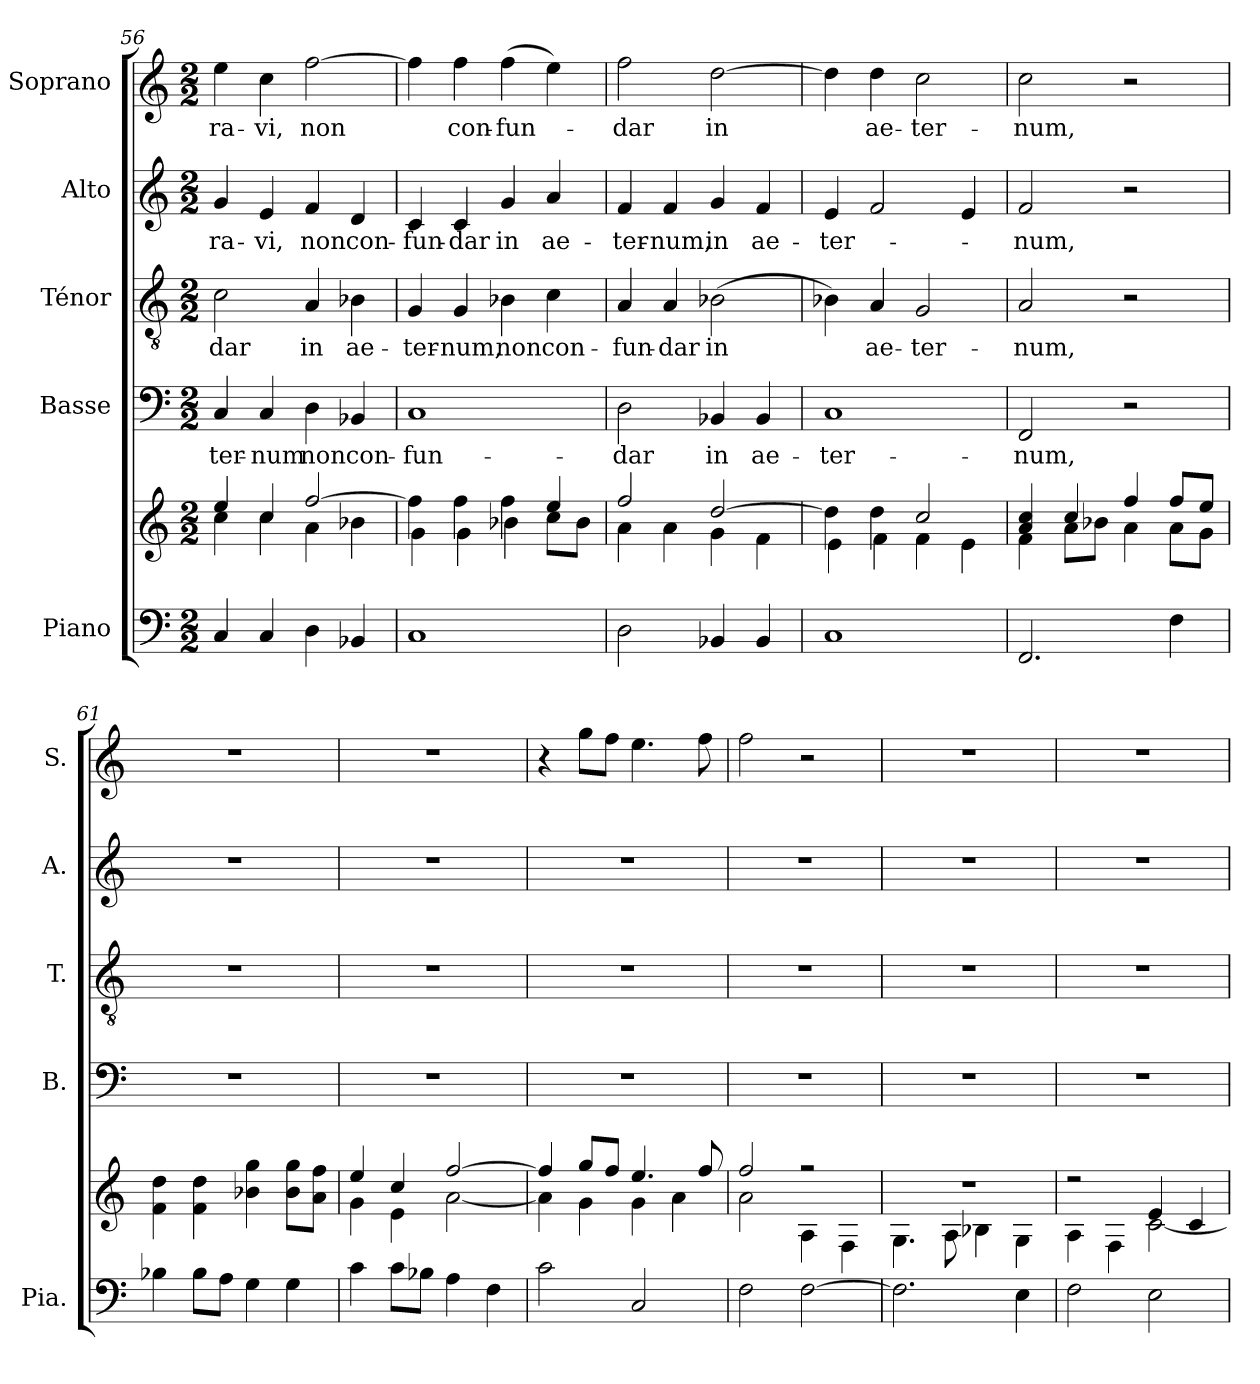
**kern	**kern	**kern	**text	**kern	**text	**kern	**text	**kern	**text
*part5	*part5	*part4	*part4	*part3	*part3	*part2	*part2	*part1	*part1
*staff6	*staff5	*staff4	*staff4	*staff3	*staff3	*staff2	*staff2	*staff1	*staff1
*I"Piano	*	*I"Basse	*	*I"Ténor	*	*I"Alto	*	*I"Soprano	*
*I'Pia.	*	*I'B.	*	*I'T.	*	*I'A.	*	*I'S.	*
!!LO:PB:g=z
*clefF4	*clefG2	*clefF4	*	*clefGv2	*	*clefG2	*	*clefG2	*
*k[]	*k[]	*k[]	*	*k[]	*	*k[]	*	*k[]	*
*M2/2	*M2/2	*M2/2	*	*M2/2	*	*M2/2	*	*M2/2	*
=56	=56	=56	=56	=56	=56	=56	=56	=56	=56
*	*^	*	*	*	*	*	*	*	*
!	!	!	!	!LO:LY:b	!	!LO:LY:b	!	!LO:LY:b	!	!LO:LY:b
4C/	4ee/	4cc\	4C/	ter-	2c\	dar	4g/	ra-	4ee\	ra-
!	!	!	!	!LO:LY:b	!	!	!	!LO:LY:b	!	!LO:LY:b
4C/	4cc/	4cc\	4C/	num	.	.	4e/	vi,	4cc\	vi,
!	!	!	!	!LO:LY:b	!	!LO:LY:b	!	!LO:LY:b	!	!LO:LY:b
4D\	[2ff/	4a\	4D\	non	4A/	in	4f/	non	[2ff\	non
!	!	!	!	!LO:LY:b	!	!LO:LY:b	!	!LO:LY:b	!	!
4BB-X/	.	4b-X\	4BB-X/	con-	4B-X\	ae-	4d/	con-	.	.
=57	=57	=57	=57	=57	=57	=57	=57	=57	=57	=57
!	!	!	!	!LO:LY:b	!	!LO:LY:b	!	!LO:LY:b	!	!
1C	4ff\]	4g\	1C	fun-	4G/	ter-	4c/	fun-	4ff\]	.
!	!	!	!	!	!	!LO:LY:b	!	!LO:LY:b	!	!LO:LY:b
.	4ff\	4g\	.	.	4G/	num,	4c/	dar	4ff\	con-
!	!	!	!	!	!	!LO:LY:b	!	!LO:LY:b	!	!LO:LY:b
.	4ff\	4b-X\	.	.	4B-X\	non	4g/	in	(>4ff\	fun-
!	!	!	!	!	!	!LO:LY:b	!	!LO:LY:b	!	!
.	4ee/	8cc\L	.	.	4c\	con-	4a/	ae-	4ee\)	.
.	.	8b-\J	.	.	.	.	.	.	.	.
=58	=58	=58	=58	=58	=58	=58	=58	=58	=58	=58
!	!	!	!	!LO:LY:b	!	!LO:LY:b	!	!LO:LY:b	!	!LO:LY:b
2D\	2ff/	4a\	2D\	dar	4A/	fun-	4f/	ter-	2ff\	dar
!	!	!	!	!	!	!LO:LY:b	!	!LO:LY:b	!	!
.	.	4a\	.	.	4A/	dar	4f/	num,	.	.
!	!	!	!	!LO:LY:b	!	!LO:LY:b	!	!LO:LY:b	!	!LO:LY:b
4BB-X/	[2dd/	4g\	4BB-X/	in	(>2B-X\	in	4g/	in	[2dd\	in
!	!	!	!	!LO:LY:b	!	!	!	!LO:LY:b	!	!
4BB-/	.	4f\	4BB-/	ae-	.	.	4f/	ae-	.	.
=59	=59	=59	=59	=59	=59	=59	=59	=59	=59	=59
!	!	!	!	!LO:LY:b	!	!	!	!LO:LY:b	!	!
1C	4dd\]	4e\	1C	ter-	4B-X\)	.	4e/	ter-	4dd\]	.
!	!	!	!	!	!	!LO:LY:b	!	!	!	!LO:LY:b
.	4dd\	4f\	.	.	4A/	ae-	2f/	.	4dd\	ae-
!	!	!	!	!	!	!LO:LY:b	!	!	!	!LO:LY:b
.	2cc/	4f\	.	.	2G/	ter-	.	.	2cc\	ter-
.	.	4e\	.	.	.	.	4e/	.	.	.
=60	=60	=60	=60	=60	=60	=60	=60	=60	=60	=60
!	!	!	!	!LO:LY:b	!	!LO:LY:b	!	!LO:LY:b	!	!LO:LY:b
2.FF/	4a/ 4cc/	4f\	2FF/	num,	2A/	num,	2f/	num,	2cc\	num,
.	4cc/	8a\L	.	.	.	.	.	.	.	.
.	.	8b-X\J	.	.	.	.	.	.	.	.
.	4ff/	4a\	2r	.	2r	.	2r	.	2r	.
4F\	8ff/L	8a\L	.	.	.	.	.	.	.	.
.	8ee/J	8g\J	.	.	.	.	.	.	.	.
*	*v	*v	*	*	*	*	*	*	*	*
=61	=61	=61	=61	=61	=61	=61	=61	=61	=61
4B-X\	4f\ 4dd\	1r	.	1r	.	1r	.	1r	.
8B-\L	4f\ 4dd\	.	.	.	.	.	.	.	.
8A\J	.	.	.	.	.	.	.	.	.
4G\	4b-X\ 4gg\	.	.	.	.	.	.	.	.
4G\	8b-\ 8gg\L	.	.	.	.	.	.	.	.
.	8a\ 8ff\J	.	.	.	.	.	.	.	.
!!LO:LB:g=z
=62	=62	=62	=62	=62	=62	=62	=62	=62	=62
*	*^	*	*	*	*	*	*	*	*
4c\	4ee/	4g\	1r	.	1r	.	1r	.	1r	.
8c\L	4cc/	4e\	.	.	.	.	.	.	.	.
8B-X\J	.	.	.	.	.	.	.	.	.	.
4A\	[2ff/	[2a\	.	.	.	.	.	.	.	.
4F\	.	.	.	.	.	.	.	.	.	.
=63	=63	=63	=63	=63	=63	=63	=63	=63	=63	=63
2c\	4ff/]	4a\]	1r	.	1r	.	1r	.	4r	.
.	8gg/L	4g\	.	.	.	.	.	.	8gg\L	.
.	8ff/J	.	.	.	.	.	.	.	8ff\J	.
2C/	4.ee/	4g\	.	.	.	.	.	.	4.ee\	.
.	.	4a\	.	.	.	.	.	.	.	.
.	8ff/	.	.	.	.	.	.	.	8ff\	.
=64	=64	=64	=64	=64	=64	=64	=64	=64	=64	=64
2F\	2ff/	2a\	1r	.	1r	.	1r	.	2ff\	.
[2F\	2r	4A\	.	.	.	.	.	.	2r	.
.	.	4F\	.	.	.	.	.	.	.	.
=65	=65	=65	=65	=65	=65	=65	=65	=65	=65	=65
2.F\]	1r	4.G\	1r	.	1r	.	1r	.	1r	.
.	.	8A\	.	.	.	.	.	.	.	.
.	.	4B-X\	.	.	.	.	.	.	.	.
4E\	.	4G\	.	.	.	.	.	.	.	.
=66	=66	=66	=66	=66	=66	=66	=66	=66	=66	=66
2F\	2r	4A\	1r	.	1r	.	1r	.	1r	.
.	.	4F\	.	.	.	.	.	.	.	.
2E\	4e/	[2c\	.	.	.	.	.	.	.	.
.	4c/	.	.	.	.	.	.	.	.	.
*	*v	*v	*	*	*	*	*	*	*	*
=	=	=	=	=	=	=	=	=	=
*-	*-	*-	*-	*-	*-	*-	*-	*-	*-
